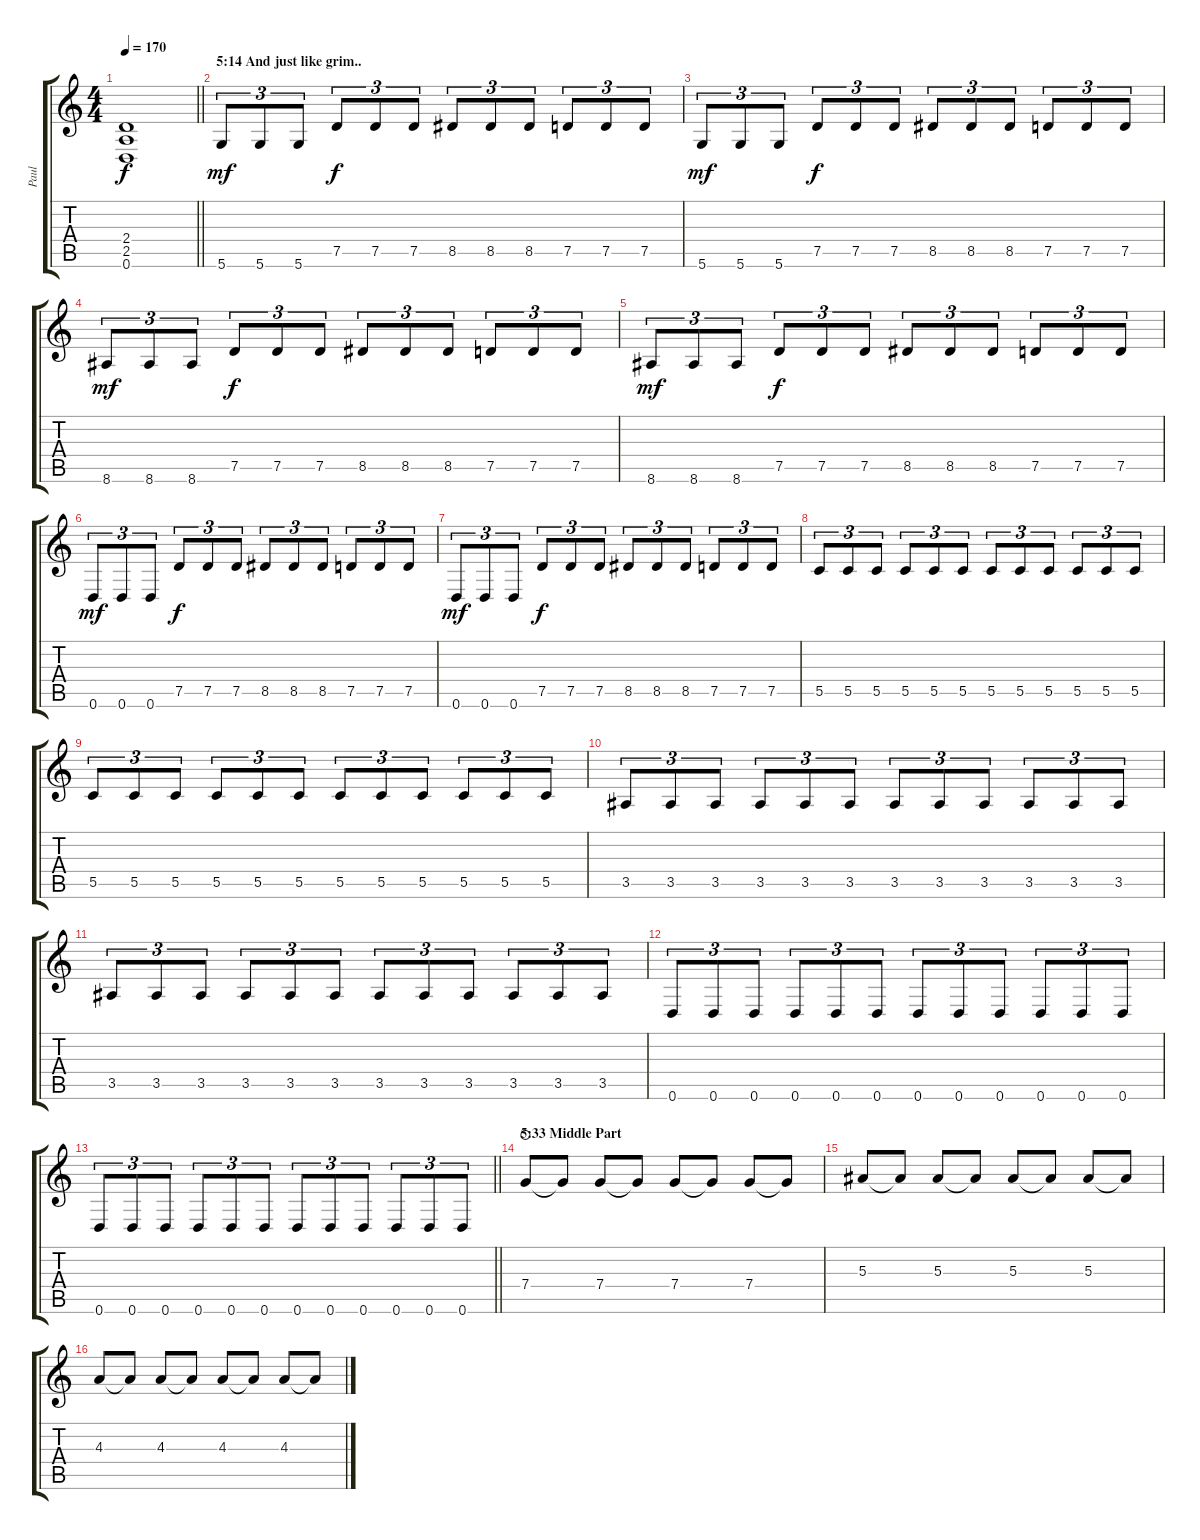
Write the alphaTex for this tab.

\track ("Paul" "Paul") {instrument distortionguitar}
\staff {score tabs}
\tuning (D4 A3 F3 C3 G2 D2) {hide}
\ts (4 4)
\tempo 170
\clef g2
\barLineRight lightlight
\ks c
(2.4{t} 2.5{t} 0.6{t}).1{dy f} |
\section ("" "5:14 And just like grim..")
5.6.8{tu (3 2) dy mf} 5.6.8{tu (3 2)} 5.6.8{tu (3 2)} 7.5.8{tu (3 2) dy f} 7.5.8{tu (3 2)} 7.5.8{tu (3 2)} 8.5.8{tu (3 2)} 8.5.8{tu (3 2)} 8.5.8{tu (3 2)} 7.5.8{tu (3 2)} 7.5.8{tu (3 2)} 7.5.8{tu (3 2)} |
5.6.8{tu (3 2) dy mf} 5.6.8{tu (3 2)} 5.6.8{tu (3 2)} 7.5.8{tu (3 2) dy f} 7.5.8{tu (3 2)} 7.5.8{tu (3 2)} 8.5.8{tu (3 2)} 8.5.8{tu (3 2)} 8.5.8{tu (3 2)} 7.5.8{tu (3 2)} 7.5.8{tu (3 2)} 7.5.8{tu (3 2)} |
8.6.8{tu (3 2) dy mf} 8.6.8{tu (3 2)} 8.6.8{tu (3 2)} 7.5.8{tu (3 2) dy f} 7.5.8{tu (3 2)} 7.5.8{tu (3 2)} 8.5.8{tu (3 2)} 8.5.8{tu (3 2)} 8.5.8{tu (3 2)} 7.5.8{tu (3 2)} 7.5.8{tu (3 2)} 7.5.8{tu (3 2)} |
8.6.8{tu (3 2) dy mf} 8.6.8{tu (3 2)} 8.6.8{tu (3 2)} 7.5.8{tu (3 2) dy f} 7.5.8{tu (3 2)} 7.5.8{tu (3 2)} 8.5.8{tu (3 2)} 8.5.8{tu (3 2)} 8.5.8{tu (3 2)} 7.5.8{tu (3 2)} 7.5.8{tu (3 2)} 7.5.8{tu (3 2)} |
0.6.8{tu (3 2) dy mf} 0.6.8{tu (3 2)} 0.6.8{tu (3 2)} 7.5.8{tu (3 2) dy f} 7.5.8{tu (3 2)} 7.5.8{tu (3 2)} 8.5.8{tu (3 2)} 8.5.8{tu (3 2)} 8.5.8{tu (3 2)} 7.5.8{tu (3 2)} 7.5.8{tu (3 2)} 7.5.8{tu (3 2)} |
0.6.8{tu (3 2) dy mf} 0.6.8{tu (3 2)} 0.6.8{tu (3 2)} 7.5.8{tu (3 2) dy f} 7.5.8{tu (3 2)} 7.5.8{tu (3 2)} 8.5.8{tu (3 2)} 8.5.8{tu (3 2)} 8.5.8{tu (3 2)} 7.5.8{tu (3 2)} 7.5.8{tu (3 2)} 7.5.8{tu (3 2)} |
5.5.8{tu (3 2)} 5.5.8{tu (3 2)} 5.5.8{tu (3 2)} 5.5.8{tu (3 2)} 5.5.8{tu (3 2)} 5.5.8{tu (3 2)} 5.5.8{tu (3 2)} 5.5.8{tu (3 2)} 5.5.8{tu (3 2)} 5.5.8{tu (3 2)} 5.5.8{tu (3 2)} 5.5.8{tu (3 2)} |
5.5.8{tu (3 2)} 5.5.8{tu (3 2)} 5.5.8{tu (3 2)} 5.5.8{tu (3 2)} 5.5.8{tu (3 2)} 5.5.8{tu (3 2)} 5.5.8{tu (3 2)} 5.5.8{tu (3 2)} 5.5.8{tu (3 2)} 5.5.8{tu (3 2)} 5.5.8{tu (3 2)} 5.5.8{tu (3 2)} |
3.5.8{tu (3 2)} 3.5.8{tu (3 2)} 3.5.8{tu (3 2)} 3.5.8{tu (3 2)} 3.5.8{tu (3 2)} 3.5.8{tu (3 2)} 3.5.8{tu (3 2)} 3.5.8{tu (3 2)} 3.5.8{tu (3 2)} 3.5.8{tu (3 2)} 3.5.8{tu (3 2)} 3.5.8{tu (3 2)} |
3.5.8{tu (3 2)} 3.5.8{tu (3 2)} 3.5.8{tu (3 2)} 3.5.8{tu (3 2)} 3.5.8{tu (3 2)} 3.5.8{tu (3 2)} 3.5.8{tu (3 2)} 3.5.8{tu (3 2)} 3.5.8{tu (3 2)} 3.5.8{tu (3 2)} 3.5.8{tu (3 2)} 3.5.8{tu (3 2)} |
0.6.8{tu (3 2)} 0.6.8{tu (3 2)} 0.6.8{tu (3 2)} 0.6.8{tu (3 2)} 0.6.8{tu (3 2)} 0.6.8{tu (3 2)} 0.6.8{tu (3 2)} 0.6.8{tu (3 2)} 0.6.8{tu (3 2)} 0.6.8{tu (3 2)} 0.6.8{tu (3 2)} 0.6.8{tu (3 2)} |
\barLineRight lightlight
0.6.8{tu (3 2)} 0.6.8{tu (3 2)} 0.6.8{tu (3 2)} 0.6.8{tu (3 2)} 0.6.8{tu (3 2)} 0.6.8{tu (3 2)} 0.6.8{tu (3 2)} 0.6.8{tu (3 2)} 0.6.8{tu (3 2)} 0.6.8{tu (3 2)} 0.6.8{tu (3 2)} 0.6.8{tu (3 2)} |
\section ("" "5:33 Middle Part")
7.4.8{instrument distortionguitar waho} 7.4{t}.8 7.4.8 7.4{t}.8 7.4.8 7.4{t}.8 7.4.8 7.4{t}.8 |
5.3.8 5.3{t}.8 5.3.8 5.3{t}.8 5.3.8 5.3{t}.8 5.3.8 5.3{t}.8 |
4.3.8 4.3{t}.8 4.3.8 4.3{t}.8 4.3.8 4.3{t}.8 4.3.8 4.3{t}.8
